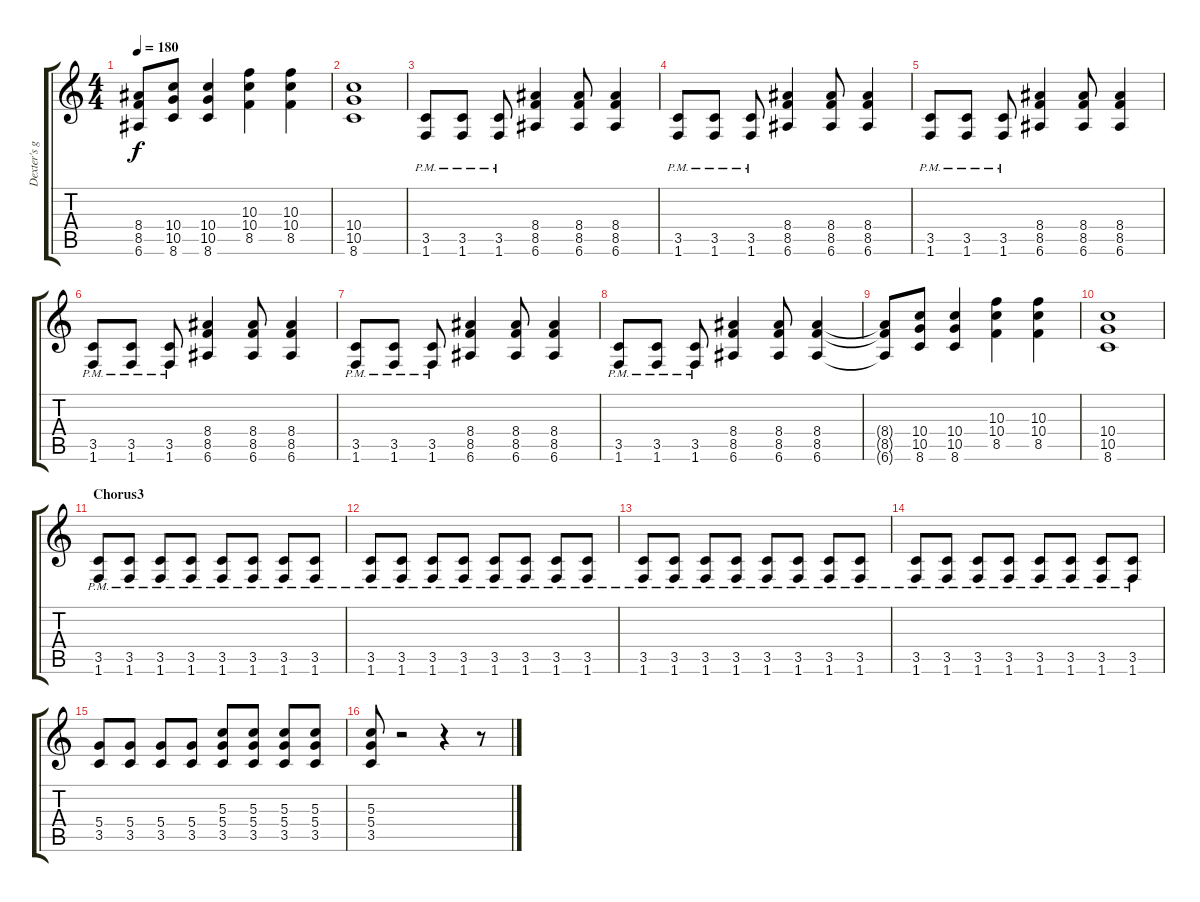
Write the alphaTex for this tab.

\track ("Dexter's guitar" "Dexter's g") {instrument distortionguitar}
\staff {score tabs}
\tuning (E4 B3 G3 D3 A2 E2) {hide}
\ts (4 4)
\tempo 180
\clef g2
\ks c
(8.4{t} 8.5{t} 6.6{t}).8{dy f} (10.4 10.5 8.6).8 (10.4 10.5 8.6).4 (10.3 10.4 8.5).4 (10.3 10.4 8.5).4 |
(10.4 10.5 8.6).1 |
(3.5{pm} 1.6{pm}).8 (3.5{pm} 1.6{pm}).8 (3.5{pm} 1.6{pm}).8 (8.4 8.5 6.6).4 (8.4 8.5 6.6).8 (8.4 8.5 6.6).4 |
(3.5{pm} 1.6{pm}).8 (3.5{pm} 1.6{pm}).8 (3.5{pm} 1.6{pm}).8 (8.4 8.5 6.6).4 (8.4 8.5 6.6).8 (8.4 8.5 6.6).4 |
(3.5{pm} 1.6{pm}).8 (3.5{pm} 1.6{pm}).8 (3.5{pm} 1.6{pm}).8 (8.4 8.5 6.6).4 (8.4 8.5 6.6).8 (8.4 8.5 6.6).4 |
(3.5{pm} 1.6{pm}).8 (3.5{pm} 1.6{pm}).8 (3.5{pm} 1.6{pm}).8 (8.4 8.5 6.6).4 (8.4 8.5 6.6).8 (8.4 8.5 6.6).4 |
(3.5{pm} 1.6{pm}).8 (3.5{pm} 1.6{pm}).8 (3.5{pm} 1.6{pm}).8 (8.4 8.5 6.6).4 (8.4 8.5 6.6).8 (8.4 8.5 6.6).4 |
(3.5{pm} 1.6{pm}).8 (3.5{pm} 1.6{pm}).8 (3.5{pm} 1.6{pm}).8 (8.4 8.5 6.6).4 (8.4 8.5 6.6).8 (8.4 8.5 6.6).4 |
\section ("" "")
(8.4{t} 8.5{t} 6.6{t}).8 (10.4 10.5 8.6).8 (10.4 10.5 8.6).4 (10.3 10.4 8.5).4 (10.3 10.4 8.5).4 |
(10.4 10.5 8.6).1 |
\section ("" "Chorus3")
(3.5{pm} 1.6{pm}).8 (3.5{pm} 1.6{pm}).8 (3.5{pm} 1.6{pm}).8 (3.5{pm} 1.6{pm}).8 (3.5{pm} 1.6{pm}).8 (3.5{pm} 1.6{pm}).8 (3.5{pm} 1.6{pm}).8 (3.5{pm} 1.6{pm}).8 |
(3.5{pm} 1.6{pm}).8 (3.5{pm} 1.6{pm}).8 (3.5{pm} 1.6{pm}).8 (3.5{pm} 1.6{pm}).8 (3.5{pm} 1.6{pm}).8 (3.5{pm} 1.6{pm}).8 (3.5{pm} 1.6{pm}).8 (3.5{pm} 1.6{pm}).8 |
(3.5{pm} 1.6{pm}).8 (3.5{pm} 1.6{pm}).8 (3.5{pm} 1.6{pm}).8 (3.5{pm} 1.6{pm}).8 (3.5{pm} 1.6{pm}).8 (3.5{pm} 1.6{pm}).8 (3.5{pm} 1.6{pm}).8 (3.5{pm} 1.6{pm}).8 |
(3.5{pm} 1.6{pm}).8 (3.5{pm} 1.6{pm}).8 (3.5{pm} 1.6{pm}).8 (3.5{pm} 1.6{pm}).8 (3.5{pm} 1.6{pm}).8 (3.5{pm} 1.6{pm}).8 (3.5{pm} 1.6{pm}).8 (3.5{pm} 1.6{pm}).8 |
(5.4 3.5).8 (5.4 3.5).8 (5.4 3.5).8 (5.4 3.5).8 (5.3 5.4 3.5).8 (5.3 5.4 3.5).8 (5.3 5.4 3.5).8 (5.3 5.4 3.5).8 |
(5.3 5.4 3.5).8 r.2 r.4 r.8
